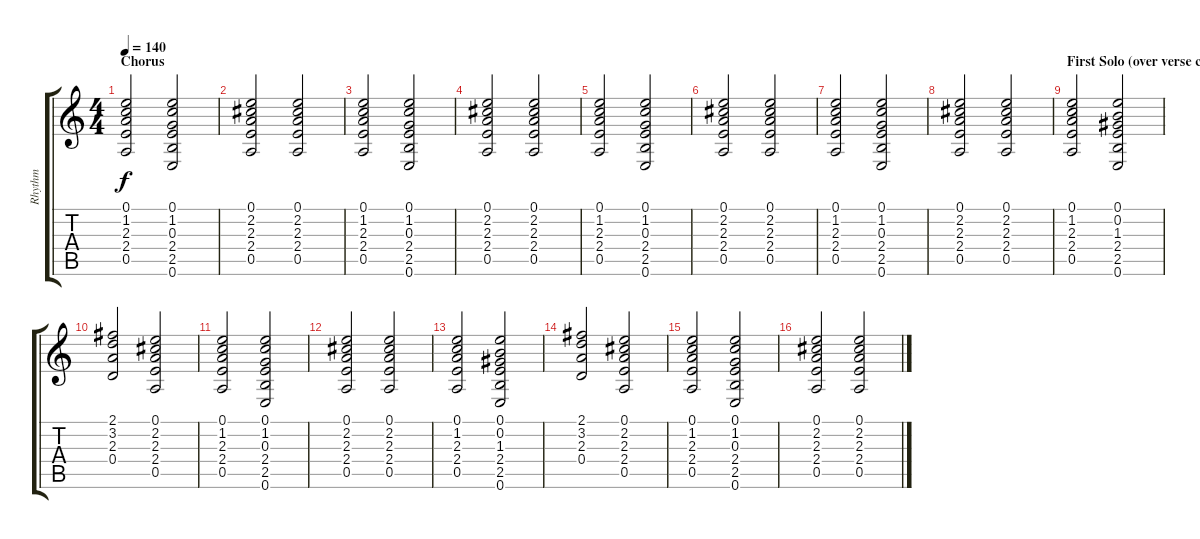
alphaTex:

\track ("Rhythm" "Rhythm") {instrument acousticguitarnylon}
\staff {score tabs}
\tuning (E4 B3 G3 D3 A2 E2) {hide}
\ts (4 4)
\section ("" "Chorus")
\tempo 140
\clef g2
\ks c
(0.1 1.2 2.3 2.4 0.5).2{dy f} (0.1 1.2 0.3 2.4 2.5 0.6).2 |
(0.1 2.2 2.3 2.4 0.5).2 (0.1 2.2 2.3 2.4 0.5).2 |
(0.1 1.2 2.3 2.4 0.5).2 (0.1 1.2 0.3 2.4 2.5 0.6).2 |
(0.1 2.2 2.3 2.4 0.5).2 (0.1 2.2 2.3 2.4 0.5).2 |
(0.1 1.2 2.3 2.4 0.5).2 (0.1 1.2 0.3 2.4 2.5 0.6).2 |
(0.1 2.2 2.3 2.4 0.5).2 (0.1 2.2 2.3 2.4 0.5).2 |
(0.1 1.2 2.3 2.4 0.5).2 (0.1 1.2 0.3 2.4 2.5 0.6).2 |
(0.1 2.2 2.3 2.4 0.5).2 (0.1 2.2 2.3 2.4 0.5).2 |
\section ("" "First Solo (over verse chords)")
(0.1 1.2 2.3 2.4 0.5).2 (0.1 0.2 1.3 2.4 2.5 0.6).2 |
(2.1 3.2 2.3 0.4).2 (0.1 2.2 2.3 2.4 0.5).2 |
(0.1 1.2 2.3 2.4 0.5).2 (0.1 1.2 0.3 2.4 2.5 0.6).2 |
(0.1 2.2 2.3 2.4 0.5).2 (0.1 2.2 2.3 2.4 0.5).2 |
(0.1 1.2 2.3 2.4 0.5).2 (0.1 0.2 1.3 2.4 2.5 0.6).2 |
(2.1 3.2 2.3 0.4).2 (0.1 2.2 2.3 2.4 0.5).2 |
(0.1 1.2 2.3 2.4 0.5).2 (0.1 1.2 0.3 2.4 2.5 0.6).2 |
(0.1 2.2 2.3 2.4 0.5).2 (0.1 2.2 2.3 2.4 0.5).2
